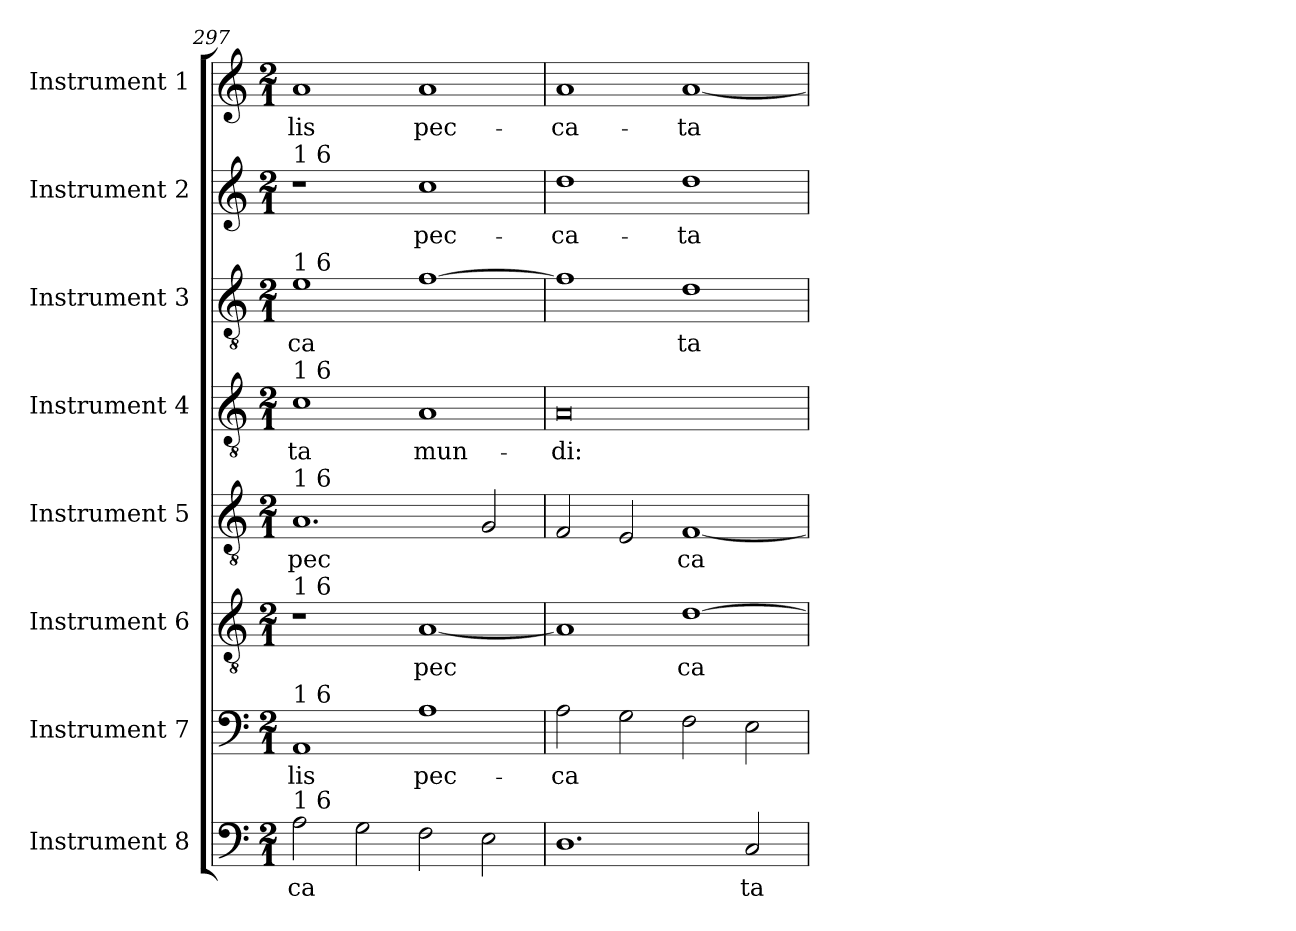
**kern	**text	**kern	**text	**kern	**text	**kern	**text	**kern	**text	**kern	**text	**kern	**text	**kern	**text
*part8	*part8	*part7	*part7	*part6	*part6	*part5	*part5	*part4	*part4	*part3	*part3	*part2	*part2	*part1	*part1
*staff8	*staff8	*staff7	*staff7	*staff6	*staff6	*staff5	*staff5	*staff4	*staff4	*staff3	*staff3	*staff2	*staff2	*staff1	*staff1
*I"Instrument 8	*	*I"Instrument 7	*	*I"Instrument 6	*	*I"Instrument 5	*	*I"Instrument 4	*	*I"Instrument 3	*	*I"Instrument 2	*	*I"Instrument 1	*
!!LO:PB:g=z
*clefF4	*	*clefF4	*	*clefGv2	*	*clefGv2	*	*clefGv2	*	*clefGv2	*	*clefG2	*	*clefG2	*
*k[]	*	*k[]	*	*k[]	*	*k[]	*	*k[]	*	*k[]	*	*k[]	*	*k[]	*
*C:	*	*C:	*	*C:	*	*C:	*	*C:	*	*C:	*	*C:	*	*C:	*
*M2/1	*	*M2/1	*	*M2/1	*	*M2/1	*	*M2/1	*	*M2/1	*	*M2/1	*	*M2/1	*
=297	=297	=297	=297	=297	=297	=297	=297	=297	=297	=297	=297	=297	=297	=297	=297
!	!	!	!	!	!	!	!	!	!	!	!	!LO:TX:a:t=1 6	!	!	!
!	!	!	!	!	!	!	!	!	!	!LO:TX:a:t=1 6	!	!	!	!	!
!	!	!	!	!	!	!	!	!LO:TX:a:t=1 6	!	!	!	!	!	!	!
!	!	!	!	!	!	!LO:TX:a:t=1 6	!	!	!	!	!	!	!	!	!
!	!	!	!	!LO:TX:a:t=1 6	!	!	!	!	!	!	!	!	!	!	!
!	!	!LO:TX:a:t=1 6	!	!	!	!	!	!	!	!	!	!	!	!	!
!LO:TX:a:t=1 6	!	!	!	!	!	!	!	!	!	!	!	!	!	!	!
!	!LO:LY:b:cj	!	!LO:LY:b:cj	!	!	!	!LO:LY:b:cj	!	!LO:LY:b:cj	!	!LO:LY:b:cj	!	!	!	!LO:LY:b:cj
2A\	-ca-	1AA	-lis	1r	.	1.A	pec-	1c	-ta	1e	-ca-	1r	.	1a	-lis
!	!LO:LY:b:cj	!	!	!	!	!	!	!	!	!	!	!	!	!	!
2G\	--	.	.	.	.	.	.	.	.	.	.	.	.	.	.
!	!LO:LY:b:cj	!	!LO:LY:b:cj	!	!LO:LY:b:cj	!	!	!	!LO:LY:b:cj	!	!LO:LY:b:cj	!	!LO:LY:b:cj	!	!LO:LY:b:cj
2F\	--	1A	pec-	[<1A	pec-	.	.	1A	mun-	[>1f	--	1cc	pec-	1a	pec-
!	!LO:LY:b:cj	!	!	!	!	!	!LO:LY:b:cj	!	!	!	!	!	!	!	!
2E\	--	.	.	.	.	2G/	--	.	.	.	.	.	.	.	.
=298	=298	=298	=298	=298	=298	=298	=298	=298	=298	=298	=298	=298	=298	=298	=298
!	!LO:LY:b:cj	!	!LO:LY:b:cj	!	!LO:LY:b:cj	!	!LO:LY:b:cj	!	!LO:LY:b:cj	!	!LO:LY:b:cj	!	!LO:LY:b:cj	!	!LO:LY:b:cj
1.D	--	2A\	-ca-	1A]	--	2F/	--	0A	-di:	1f]	--	1dd	-ca-	1a	-ca-
!	!	!	!LO:LY:b:cj	!	!	!	!LO:LY:b:cj	!	!	!	!	!	!	!	!
.	.	2G\	--	.	.	2E/	--	.	.	.	.	.	.	.	.
!	!	!	!LO:LY:b:cj	!	!LO:LY:b:cj	!	!LO:LY:b:cj	!	!	!	!LO:LY:b:cj	!	!LO:LY:b:cj	!	!LO:LY:b:cj
.	.	2F\	--	[>1d	-ca-	[<1F	-ca-	.	.	1d	-ta	1dd	-ta	[<1a	-ta
!	!LO:LY:b:cj	!	!LO:LY:b:cj	!	!	!	!	!	!	!	!	!	!	!	!
2C/	-ta	2E\	--	.	.	.	.	.	.	.	.	.	.	.	.
=	=	=	=	=	=	=	=	=	=	=	=	=	=	=	=
*-	*-	*-	*-	*-	*-	*-	*-	*-	*-	*-	*-	*-	*-	*-	*-
